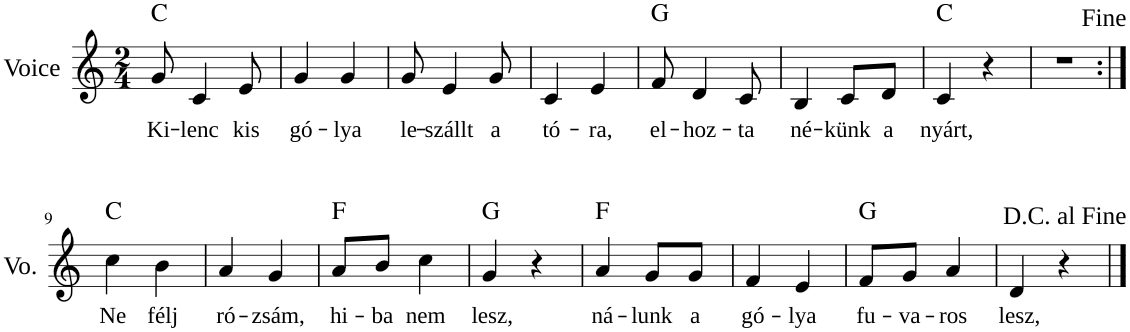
**kern	**text	**harte
*part1	*part1	*part1
*staff1	*staff1	*
*I"Voice	*	*
*I'Vo.	*	*
*clefG2	*	*
*k[]	*	*
*M2/4	*	*
=1	=1	=1
!	!LO:LY:b	!
8g/	Ki-	C:maj
!	!LO:LY:b	!
4c/	lenc	.
!	!LO:LY:b	!
8e/	kis	.
=2	=2	=2
!	!LO:LY:b	!
4g/	gó-	.
!	!LO:LY:b	!
4g/	-lya	.
=3	=3	=3
!	!LO:LY:b	!
8g/	le-	.
!	!LO:LY:b	!
4e/	-szállt	.
!	!LO:LY:b	!
8g/	a	.
=4	=4	=4
!	!LO:LY:b	!
4c/	tó-	.
!	!LO:LY:b	!
4e/	-ra,	.
=5	=5	=5
!	!LO:LY:b	!
8f/	el-	G:maj
!	!LO:LY:b	!
4d/	-hoz-	.
!	!LO:LY:b	!
8c/	-ta	.
=6	=6	=6
!	!LO:LY:b	!
4B/	né-	.
!	!LO:LY:b	!
8c/L	-künk	.
!	!LO:LY:b	!
8d/J	a	.
=7	=7	=7
!	!LO:LY:b	!
4c/	nyárt,	C:maj
4r	.	.
=8	=8	=8
2r	.	.
!LO:TX:a:t=<font face="Times New Roman"/>Fine	!	!
!!LO:LB:g=z
=9:|!	=9:|!	=9:|!
!	!LO:LY:b	!
4cc\	Ne	C:maj
!	!LO:LY:b	!
4b\	félj	.
=10	=10	=10
!	!LO:LY:b	!
4a/	ró-	.
!	!LO:LY:b	!
4g/	-zsám,	.
=11	=11	=11
!	!LO:LY:b	!
8a/L	hi-	F:maj
!	!LO:LY:b	!
8b/J	-ba	.
!	!LO:LY:b	!
4cc\	nem	.
=12	=12	=12
!	!LO:LY:b	!
4g/	lesz,	G:maj
4r	.	.
=13	=13	=13
!	!LO:LY:b	!
4a/	ná-	F:maj
!	!LO:LY:b	!
8g/L	-lunk	.
!	!LO:LY:b	!
8g/J	a	.
=14	=14	=14
!	!LO:LY:b	!
4f/	gó-	.
!	!LO:LY:b	!
4e/	-lya	.
=15	=15	=15
!	!LO:LY:b	!
8f/L	fu-	G:maj
!	!LO:LY:b	!
8g/J	-va-	.
!	!LO:LY:b	!
4a/	-ros	.
=16	=16	=16
!	!LO:LY:b	!
4d/	lesz,	.
4r	.	.
!LO:TX:a:t=<font face="Times New Roman"/>D.C. al Fine	!	!
==	==	==
*-	*-	*-
